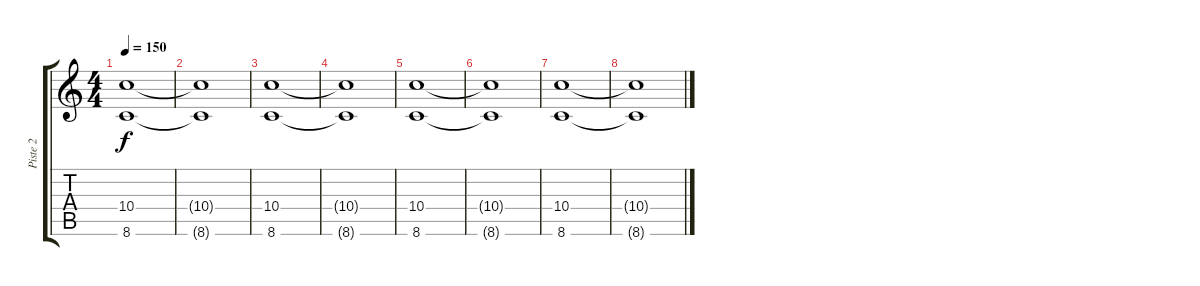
\track ("Piste 2" "Piste 2") {instrument distortionguitar}
\staff {score tabs}
\tuning (E4 B3 G3 D3 A2 E2) {hide}
\ts (4 4)
\tempo 150
\clef g2
\ks c
(10.4 8.6).1{dy f} |
(10.4{t} 8.6{t}).1 |
(10.4 8.6).1 |
(10.4{t} 8.6{t}).1 |
(10.4 8.6).1 |
(10.4{t} 8.6{t}).1 |
(10.4 8.6).1 |
(10.4{t} 8.6{t}).1
